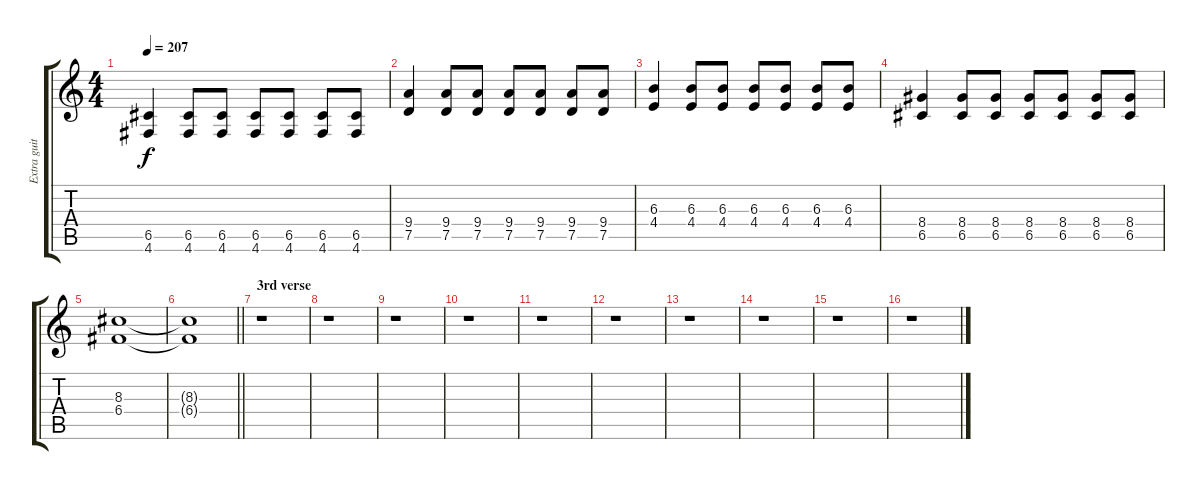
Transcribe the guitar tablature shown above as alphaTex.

\track ("Extra guitar" "Extra guit") {instrument distortionguitar}
\staff {score tabs}
\tuning (D4 A3 F3 C3 G2 D2) {hide}
\ts (4 4)
\tempo 207
\clef g2
\ks c
(6.5 4.6).4{dy f} (6.5 4.6).8 (6.5 4.6).8 (6.5 4.6).8 (6.5 4.6).8 (6.5 4.6).8 (6.5 4.6).8 |
(9.4 7.5).4 (9.4 7.5).8 (9.4 7.5).8 (9.4 7.5).8 (9.4 7.5).8 (9.4 7.5).8 (9.4 7.5).8 |
(6.3 4.4).4 (6.3 4.4).8 (6.3 4.4).8 (6.3 4.4).8 (6.3 4.4).8 (6.3 4.4).8 (6.3 4.4).8 |
(8.4 6.5).4 (8.4 6.5).8 (8.4 6.5).8 (8.4 6.5).8 (8.4 6.5).8 (8.4 6.5).8 (8.4 6.5).8 |
(8.3 6.4).1 |
\barLineRight lightlight
(8.3{t} 6.4{t}).1 |
\section ("" "3rd verse")
r.1 |
r.1 |
r.1 |
r.1 |
r.1 |
r.1 |
r.1 |
r.1 |
r.1 |
r.1
